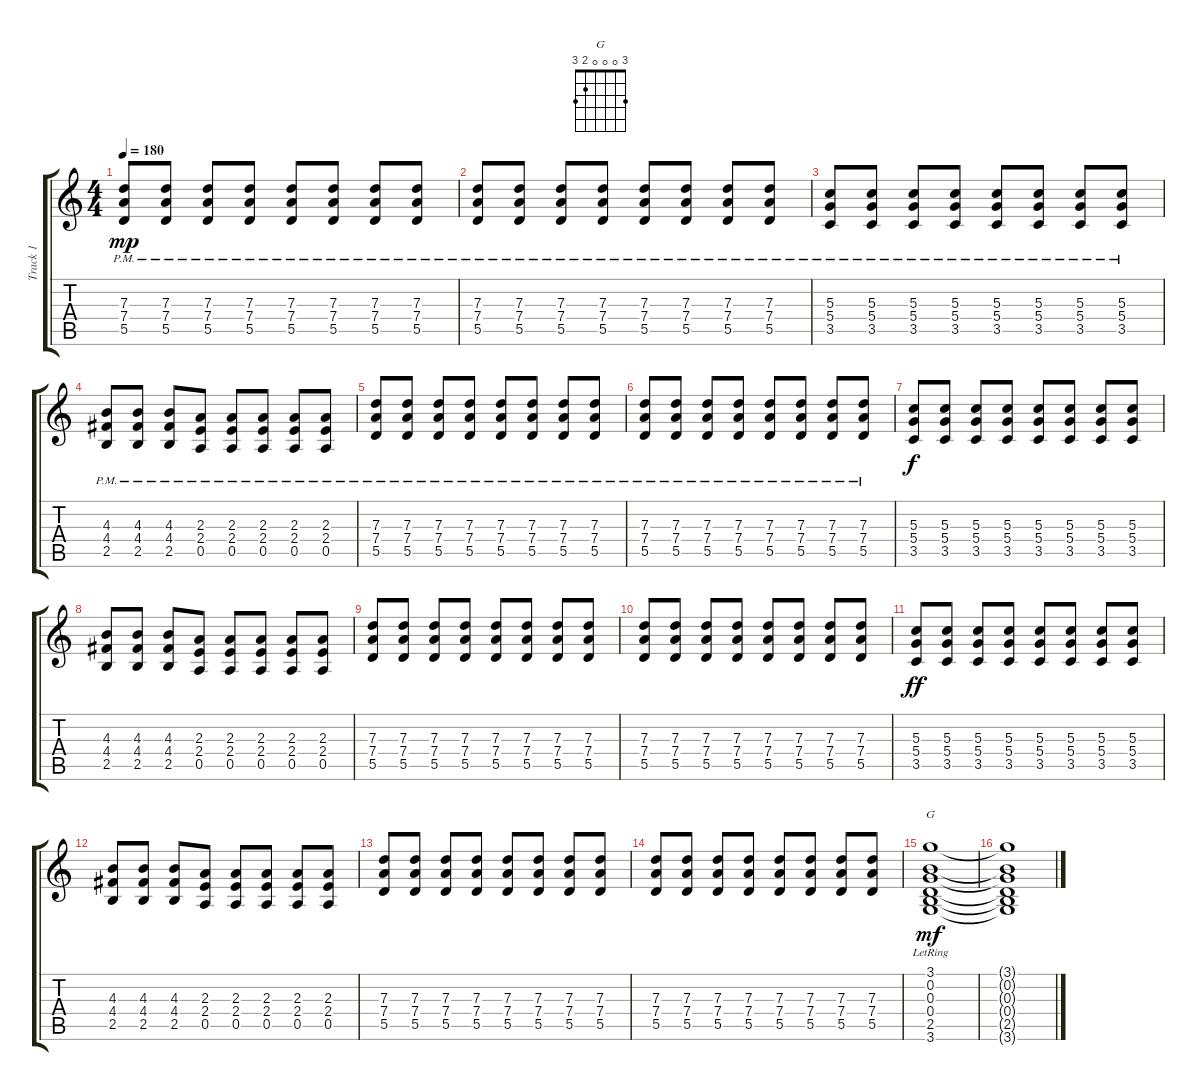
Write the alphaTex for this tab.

\track ("Track 1" "Track 1") {instrument overdrivenguitar}
\staff {score tabs}
\tuning (E4 B3 G3 D3 A2 E2) {hide}
\chord ("G" 3 0 0 0 2 3)
\ts (4 4)
\tempo 180
\clef g2
\ks c
(7.3{pm} 7.4{pm} 5.5{pm}).8{dy mp} (7.3{pm} 7.4{pm} 5.5{pm}).8 (7.3{pm} 7.4{pm} 5.5{pm}).8 (7.3{pm} 7.4{pm} 5.5{pm}).8 (7.3{pm} 7.4{pm} 5.5{pm}).8 (7.3{pm} 7.4{pm} 5.5{pm}).8 (7.3{pm} 7.4{pm} 5.5{pm}).8 (7.3{pm} 7.4{pm} 5.5{pm}).8 |
(7.3{pm} 7.4{pm} 5.5{pm}).8 (7.3{pm} 7.4{pm} 5.5{pm}).8 (7.3{pm} 7.4{pm} 5.5{pm}).8 (7.3{pm} 7.4{pm} 5.5{pm}).8 (7.3{pm} 7.4{pm} 5.5{pm}).8 (7.3{pm} 7.4{pm} 5.5{pm}).8 (7.3{pm} 7.4{pm} 5.5{pm}).8 (7.3{pm} 7.4{pm} 5.5{pm}).8 |
(5.3{pm} 5.4{pm} 3.5{pm}).8 (5.3{pm} 5.4{pm} 3.5{pm}).8 (5.3{pm} 5.4{pm} 3.5{pm}).8 (5.3{pm} 5.4{pm} 3.5{pm}).8 (5.3{pm} 5.4{pm} 3.5{pm}).8 (5.3{pm} 5.4{pm} 3.5{pm}).8 (5.3{pm} 5.4{pm} 3.5{pm}).8 (5.3{pm} 5.4{pm} 3.5{pm}).8 |
(4.3{pm} 4.4{pm} 2.5{pm}).8 (4.3{pm} 4.4{pm} 2.5{pm}).8 (4.3{pm} 4.4{pm} 2.5{pm}).8 (2.3{pm} 2.4{pm} 0.5{pm}).8 (2.3{pm} 2.4{pm} 0.5{pm}).8 (2.3{pm} 2.4{pm} 0.5{pm}).8 (2.3{pm} 2.4{pm} 0.5{pm}).8 (2.3{pm} 2.4{pm} 0.5{pm}).8 |
(7.3{pm} 7.4{pm} 5.5{pm}).8 (7.3{pm} 7.4{pm} 5.5{pm}).8 (7.3{pm} 7.4{pm} 5.5{pm}).8 (7.3{pm} 7.4{pm} 5.5{pm}).8 (7.3{pm} 7.4{pm} 5.5{pm}).8 (7.3{pm} 7.4{pm} 5.5{pm}).8 (7.3{pm} 7.4{pm} 5.5{pm}).8 (7.3{pm} 7.4{pm} 5.5{pm}).8 |
(7.3{pm} 7.4{pm} 5.5{pm}).8 (7.3{pm} 7.4{pm} 5.5{pm}).8 (7.3{pm} 7.4{pm} 5.5{pm}).8 (7.3{pm} 7.4{pm} 5.5{pm}).8 (7.3{pm} 7.4{pm} 5.5{pm}).8 (7.3{pm} 7.4{pm} 5.5{pm}).8 (7.3{pm} 7.4{pm} 5.5{pm}).8 (7.3{pm} 7.4{pm} 5.5{pm}).8 |
(5.3 5.4 3.5).8{dy f} (5.3 5.4 3.5).8 (5.3 5.4 3.5).8 (5.3 5.4 3.5).8 (5.3 5.4 3.5).8 (5.3 5.4 3.5).8 (5.3 5.4 3.5).8 (5.3 5.4 3.5).8 |
(4.3 4.4 2.5).8 (4.3 4.4 2.5).8 (4.3 4.4 2.5).8 (2.3 2.4 0.5).8 (2.3 2.4 0.5).8 (2.3 2.4 0.5).8 (2.3 2.4 0.5).8 (2.3 2.4 0.5).8 |
(7.3 7.4 5.5).8 (7.3 7.4 5.5).8 (7.3 7.4 5.5).8 (7.3 7.4 5.5).8 (7.3 7.4 5.5).8 (7.3 7.4 5.5).8 (7.3 7.4 5.5).8 (7.3 7.4 5.5).8 |
(7.3 7.4 5.5).8 (7.3 7.4 5.5).8 (7.3 7.4 5.5).8 (7.3 7.4 5.5).8 (7.3 7.4 5.5).8 (7.3 7.4 5.5).8 (7.3 7.4 5.5).8 (7.3 7.4 5.5).8 |
(5.3 5.4 3.5).8{dy ff} (5.3 5.4 3.5).8 (5.3 5.4 3.5).8 (5.3 5.4 3.5).8 (5.3 5.4 3.5).8 (5.3 5.4 3.5).8 (5.3 5.4 3.5).8 (5.3 5.4 3.5).8 |
(4.3 4.4 2.5).8 (4.3 4.4 2.5).8 (4.3 4.4 2.5).8 (2.3 2.4 0.5).8 (2.3 2.4 0.5).8 (2.3 2.4 0.5).8 (2.3 2.4 0.5).8 (2.3 2.4 0.5).8 |
(7.3 7.4 5.5).8 (7.3 7.4 5.5).8 (7.3 7.4 5.5).8 (7.3 7.4 5.5).8 (7.3 7.4 5.5).8 (7.3 7.4 5.5).8 (7.3 7.4 5.5).8 (7.3 7.4 5.5).8 |
(7.3 7.4 5.5).8 (7.3 7.4 5.5).8 (7.3 7.4 5.5).8 (7.3 7.4 5.5).8 (7.3 7.4 5.5).8 (7.3 7.4 5.5).8 (7.3 7.4 5.5).8 (7.3 7.4 5.5).8 |
(3.1{lr} 0.2{lr} 0.3{lr} 0.4{lr} 2.5{lr} 3.6{lr}).1{ch "G" dy mf} |
(3.1{t} 0.2{t} 0.3{t} 0.4{t} 2.5{t} 3.6{t}).1
